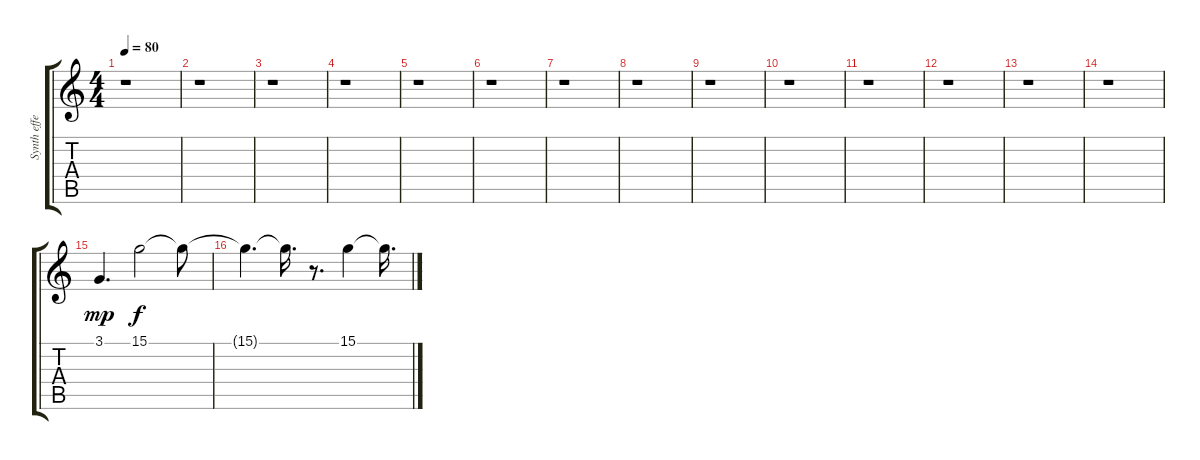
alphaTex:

\track ("Synth effects" "Synth effe") {instrument pad6metallic}
\staff {score tabs}
\tuning (E4 B3 G3 D3 A2 E2) {hide}
\ts (4 4)
\tempo 80
\clef g2
\ks c
r.1{dy f} |
r.1 |
r.1 |
r.1 |
r.1 |
r.1 |
r.1 |
r.1 |
r.1 |
r.1 |
r.1 |
r.1 |
r.1 |
r.1 |
3.1.4{d dy mp} 15.1.2{dy f} 15.1{t}.8 |
15.1{t}.4{d} 15.1{t}.16{d} r.8{d} 15.1.4 15.1{t}.16{d}
